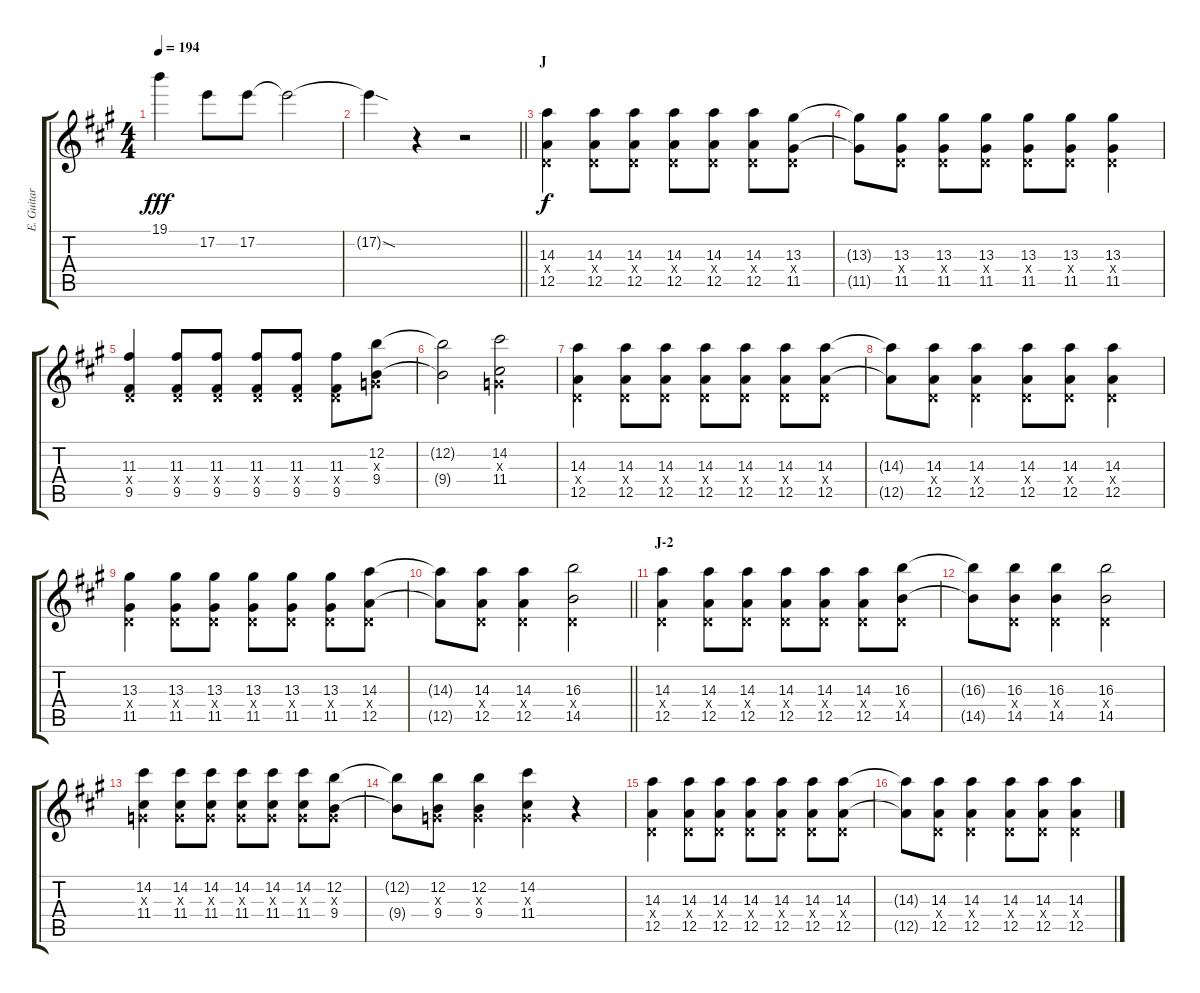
\track ("E. Guitar I" "E. Guitar ") {instrument electricguitarclean}
\staff {score tabs}
\tuning (E4 B3 G3 D3 A2 E2) {hide}
\ts (4 4)
\tempo 194
\clef g2
\ks a
19.1.4{dy fff} 17.2.8 17.2.8 17.2{t}.2 |
\barLineRight lightlight
17.2{sod t}.4 r.4 r.2 |
\section ("" "J")
(14.3 0.4{x} 12.5).4{dy f balance 4} (14.3 0.4{x} 12.5).8 (14.3 0.4{x} 12.5).8 (14.3 0.4{x} 12.5).8 (14.3 0.4{x} 12.5).8 (14.3 0.4{x} 12.5).8 (13.3 0.4{x} 11.5).8 |
(13.3{t} 11.5{t}).8 (13.3 0.4{x} 11.5).8 (13.3 0.4{x} 11.5).8 (13.3 0.4{x} 11.5).8 (13.3 0.4{x} 11.5).8 (13.3 0.4{x} 11.5).8 (13.3 0.4{x} 11.5).4 |
(11.3 0.4{x} 9.5).4 (11.3 0.4{x} 9.5).8 (11.3 0.4{x} 9.5).8 (11.3 0.4{x} 9.5).8 (11.3 0.4{x} 9.5).8 (11.3 0.4{x} 9.5).8 (12.2 0.3{x} 9.4).8 |
(12.2{t} 9.4{t}).2 (14.2 0.3{x} 11.4).2 |
(14.3 0.4{x} 12.5).4 (14.3 0.4{x} 12.5).8 (14.3 0.4{x} 12.5).8 (14.3 0.4{x} 12.5).8 (14.3 0.4{x} 12.5).8 (14.3 0.4{x} 12.5).8 (14.3 0.4{x} 12.5).8 |
(14.3{t} 12.5{t}).8 (14.3 0.4{x} 12.5).8 (14.3 0.4{x} 12.5).4 (14.3 0.4{x} 12.5).8 (14.3 0.4{x} 12.5).8 (14.3 0.4{x} 12.5).4 |
(13.3 0.4{x} 11.5).4 (13.3 0.4{x} 11.5).8 (13.3 0.4{x} 11.5).8 (13.3 0.4{x} 11.5).8 (13.3 0.4{x} 11.5).8 (13.3 0.4{x} 11.5).8 (14.3 0.4{x} 12.5).8 |
\barLineRight lightlight
(14.3{t} 12.5{t}).8 (14.3 0.4{x} 12.5).8 (14.3 0.4{x} 12.5).4 (16.3 0.4{x} 14.5).2 |
\section ("" "J-2")
(14.3 0.4{x} 12.5).4 (14.3 0.4{x} 12.5).8 (14.3 0.4{x} 12.5).8 (14.3 0.4{x} 12.5).8 (14.3 0.4{x} 12.5).8 (14.3 0.4{x} 12.5).8 (16.3 0.4{x} 14.5).8 |
(16.3{t} 14.5{t}).8 (16.3 0.4{x} 14.5).8 (16.3 0.4{x} 14.5).4 (16.3 0.4{x} 14.5).2 |
(14.2 0.3{x} 11.4).4 (14.2 0.3{x} 11.4).8 (14.2 0.3{x} 11.4).8 (14.2 0.3{x} 11.4).8 (14.2 0.3{x} 11.4).8 (14.2 0.3{x} 11.4).8 (12.2 0.3{x} 9.4).8 |
(12.2{t} 9.4{t}).8 (12.2 0.3{x} 9.4).8 (12.2 0.3{x} 9.4).4 (14.2 0.3{x} 11.4).4 r.4 |
(14.3 0.4{x} 12.5).4 (14.3 0.4{x} 12.5).8 (14.3 0.4{x} 12.5).8 (14.3 0.4{x} 12.5).8 (14.3 0.4{x} 12.5).8 (14.3 0.4{x} 12.5).8 (14.3 0.4{x} 12.5).8 |
(14.3{t} 12.5{t}).8 (14.3 0.4{x} 12.5).8 (14.3 0.4{x} 12.5).4 (14.3 0.4{x} 12.5).8 (14.3 0.4{x} 12.5).8 (14.3 0.4{x} 12.5).4
